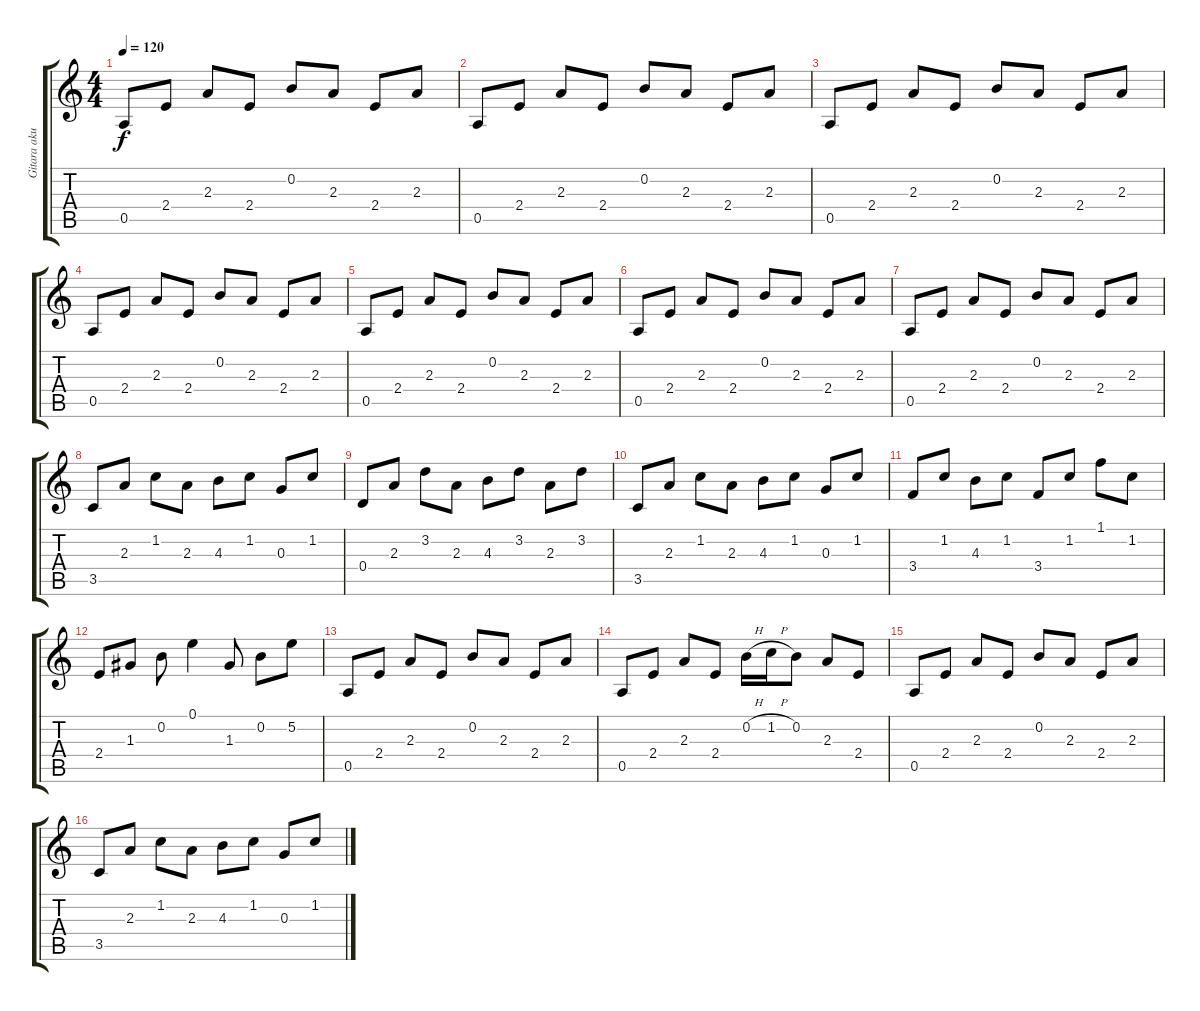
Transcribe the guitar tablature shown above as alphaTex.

\track ("Gitara akustyczna" "Gitara aku") {instrument acousticguitarsteel}
\staff {score tabs}
\tuning (E4 B3 G3 D3 A2 E2) {hide}
\ts (4 4)
\tempo 120
\clef g2
\ks c
0.5.8{dy f instrument acousticguitarsteel} 2.4.8 2.3.8 2.4.8 0.2.8 2.3.8 2.4.8 2.3.8 |
0.5.8 2.4.8 2.3.8 2.4.8 0.2.8 2.3.8 2.4.8 2.3.8 |
0.5.8 2.4.8 2.3.8 2.4.8 0.2.8 2.3.8 2.4.8 2.3.8 |
0.5.8 2.4.8 2.3.8 2.4.8 0.2.8 2.3.8 2.4.8 2.3.8 |
0.5.8 2.4.8 2.3.8 2.4.8 0.2.8 2.3.8 2.4.8 2.3.8 |
0.5.8 2.4.8 2.3.8 2.4.8 0.2.8 2.3.8 2.4.8 2.3.8 |
0.5.8 2.4.8 2.3.8 2.4.8 0.2.8 2.3.8 2.4.8 2.3.8 |
3.5.8 2.3.8 1.2.8 2.3.8 4.3.8 1.2.8 0.3.8 1.2.8 |
0.4.8 2.3.8 3.2.8 2.3.8 4.3.8 3.2.8 2.3.8 3.2.8 |
3.5.8 2.3.8 1.2.8 2.3.8 4.3.8 1.2.8 0.3.8 1.2.8 |
3.4.8 1.2.8 4.3.8 1.2.8 3.4.8 1.2.8 1.1.8 1.2.8 |
2.4.8 1.3.8 0.2.8 0.1.4 1.3.8 0.2.8 5.2.8 |
0.5.8 2.4.8 2.3.8 2.4.8 0.2.8 2.3.8 2.4.8 2.3.8 |
0.5.8 2.4.8 2.3.8 2.4.8 0.2{h}.16 1.2{h}.16 0.2.8 2.3.8 2.4.8 |
0.5.8 2.4.8 2.3.8 2.4.8 0.2.8 2.3.8 2.4.8 2.3.8 |
3.5.8 2.3.8 1.2.8 2.3.8 4.3.8 1.2.8 0.3.8 1.2.8
